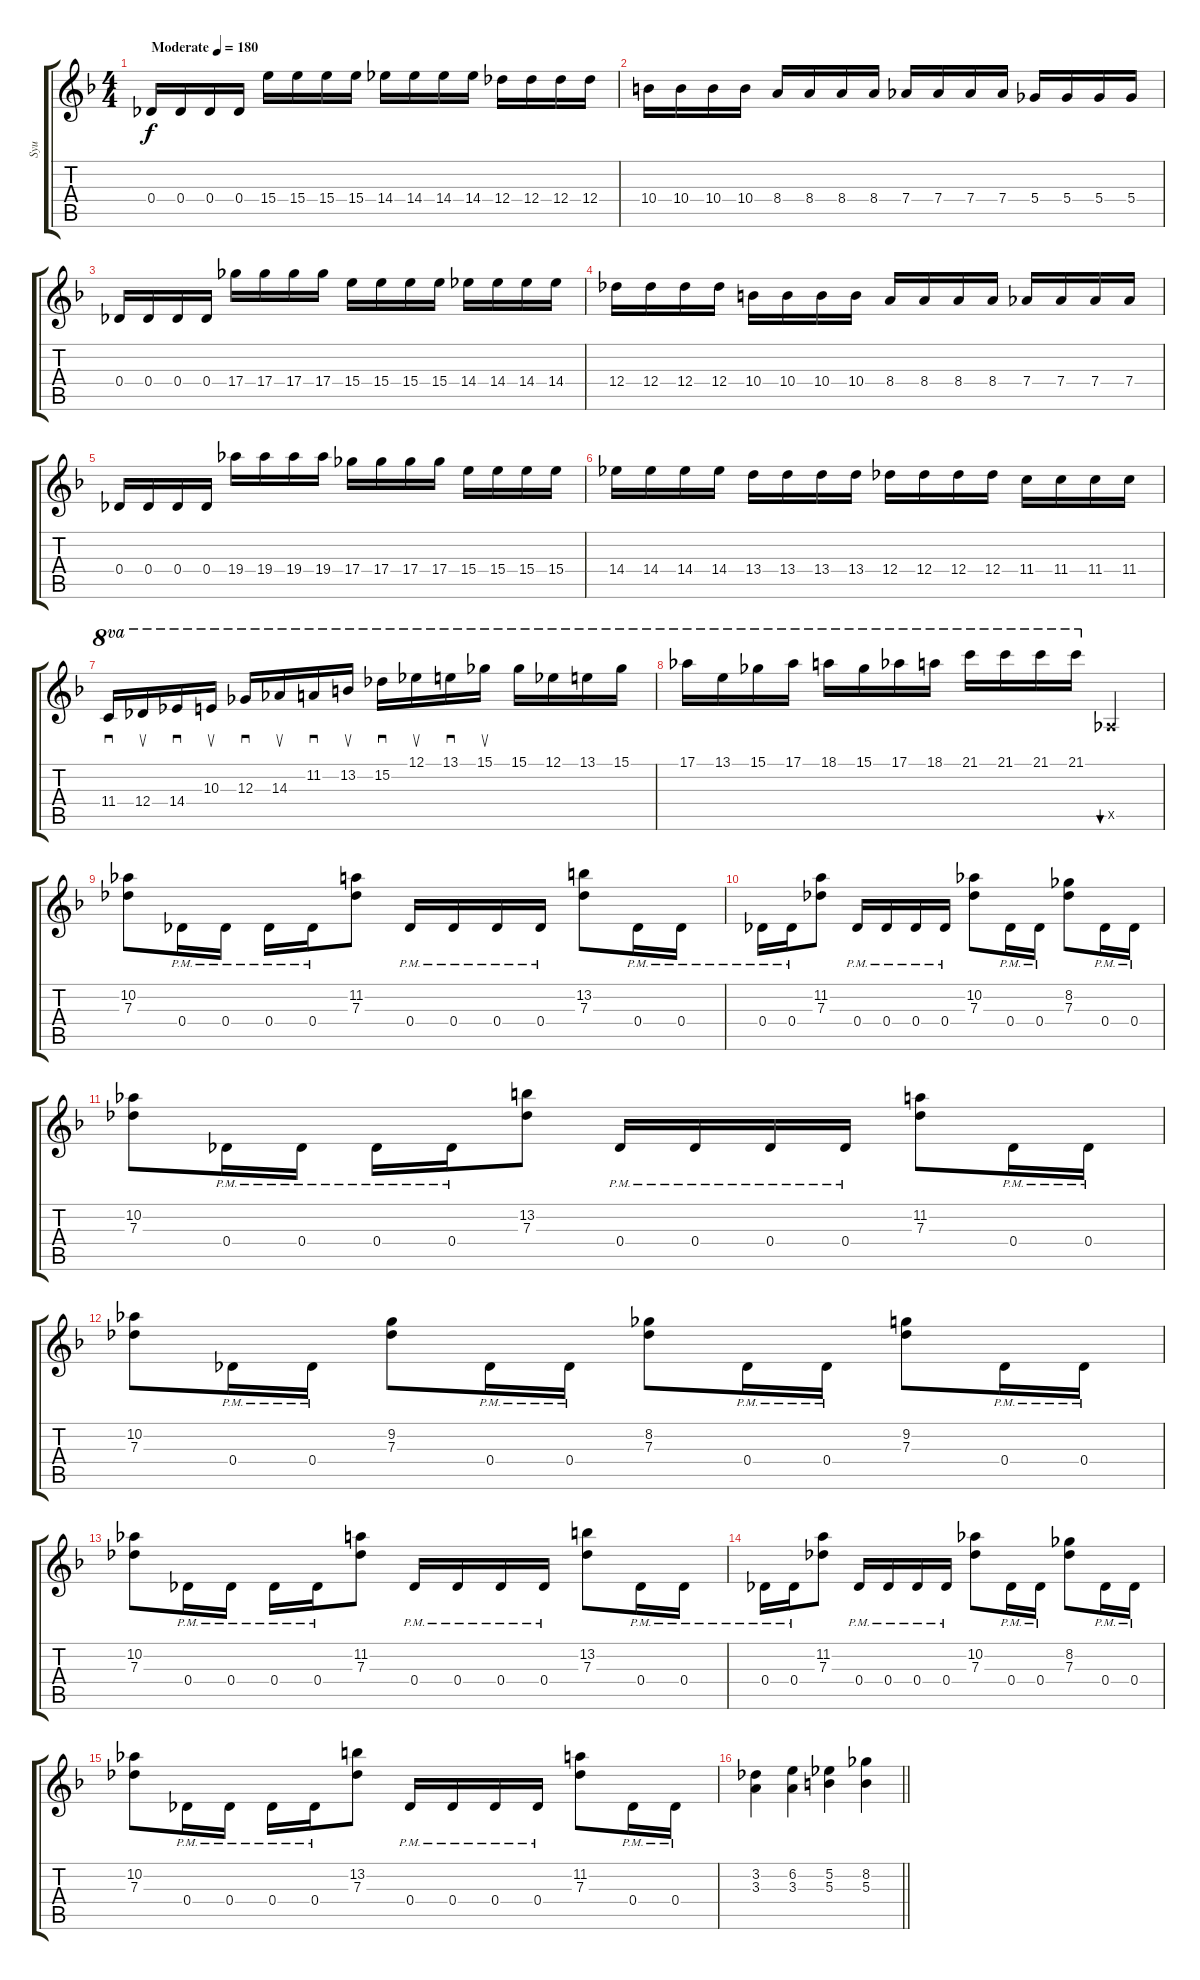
\track ("Syu" "Syu") {instrument distortionguitar}
\staff {score tabs}
\tuning (Eb4 Bb3 Gb3 Db3 Ab2 Eb2) {hide}
\ts (4 4)
\tempo (180 "Moderate")
\clef g2
\ks f
0.4.16{dy f instrument distortionguitar} 0.4.16 0.4.16 0.4.16 15.4.16 15.4.16 15.4.16 15.4.16 14.4.16 14.4.16 14.4.16 14.4.16 12.4.16 12.4.16 12.4.16 12.4.16 |
10.4.16 10.4.16 10.4.16 10.4.16 8.4.16 8.4.16 8.4.16 8.4.16 7.4.16 7.4.16 7.4.16 7.4.16 5.4.16 5.4.16 5.4.16 5.4.16 |
0.4.16 0.4.16 0.4.16 0.4.16 17.4.16 17.4.16 17.4.16 17.4.16 15.4.16 15.4.16 15.4.16 15.4.16 14.4.16 14.4.16 14.4.16 14.4.16 |
12.4.16 12.4.16 12.4.16 12.4.16 10.4.16 10.4.16 10.4.16 10.4.16 8.4.16 8.4.16 8.4.16 8.4.16 7.4.16 7.4.16 7.4.16 7.4.16 |
0.4.16 0.4.16 0.4.16 0.4.16 19.4.16 19.4.16 19.4.16 19.4.16 17.4.16 17.4.16 17.4.16 17.4.16 15.4.16 15.4.16 15.4.16 15.4.16 |
14.4.16 14.4.16 14.4.16 14.4.16 13.4.16 13.4.16 13.4.16 13.4.16 12.4.16 12.4.16 12.4.16 12.4.16 11.4.16 11.4.16 11.4.16 11.4.16 |
11.4.16{sd ot 8va} 12.4.16{su ot 8va} 14.4.16{sd ot 8va} 10.3.16{su ot 8va} 12.3.16{sd ot 8va} 14.3.16{su ot 8va} 11.2.16{sd ot 8va} 13.2.16{su ot 8va} 15.2.16{sd ot 8va} 12.1.16{su ot 8va} 13.1.16{sd ot 8va} 15.1.16{su ot 8va} 15.1.16{ot 8va} 12.1.16{ot 8va} 13.1.16{ot 8va} 15.1.16{ot 8va} |
17.1.16{ot 8va} 13.1.16{ot 8va} 15.1.16{ot 8va} 17.1.16{ot 8va} 18.1.16{ot 8va} 15.1.16{ot 8va} 17.1.16{ot 8va} 18.1.16{ot 8va} 21.1.16{ot 8va} 21.1.16{ot 8va} 21.1.16{ot 8va} 21.1.16{ot 8va} 0.5{x}.4{bu 480} |
(10.2 7.3).8 0.4{pm}.16 0.4{pm}.16 0.4{pm}.16 0.4{pm}.16 (11.2 7.3).8 0.4{pm}.16 0.4{pm}.16 0.4{pm}.16 0.4{pm}.16 (13.2 7.3).8 0.4{pm}.16 0.4{pm}.16 |
0.4{pm}.16 0.4{pm}.16 (11.2 7.3).8 0.4{pm}.16 0.4{pm}.16 0.4{pm}.16 0.4{pm}.16 (10.2 7.3).8 0.4{pm}.16 0.4{pm}.16 (8.2 7.3).8 0.4{pm}.16 0.4{pm}.16 |
(10.2 7.3).8 0.4{pm}.16 0.4{pm}.16 0.4{pm}.16 0.4{pm}.16 (13.2 7.3).8 0.4{pm}.16 0.4{pm}.16 0.4{pm}.16 0.4{pm}.16 (11.2 7.3).8 0.4{pm}.16 0.4{pm}.16 |
(10.2 7.3).8 0.4{pm}.16 0.4{pm}.16 (9.2 7.3).8 0.4{pm}.16 0.4{pm}.16 (8.2 7.3).8 0.4{pm}.16 0.4{pm}.16 (9.2 7.3).8 0.4{pm}.16 0.4{pm}.16 |
(10.2 7.3).8 0.4{pm}.16 0.4{pm}.16 0.4{pm}.16 0.4{pm}.16 (11.2 7.3).8 0.4{pm}.16 0.4{pm}.16 0.4{pm}.16 0.4{pm}.16 (13.2 7.3).8 0.4{pm}.16 0.4{pm}.16 |
0.4{pm}.16 0.4{pm}.16 (11.2 7.3).8 0.4{pm}.16 0.4{pm}.16 0.4{pm}.16 0.4{pm}.16 (10.2 7.3).8 0.4{pm}.16 0.4{pm}.16 (8.2 7.3).8 0.4{pm}.16 0.4{pm}.16 |
(10.2 7.3).8 0.4{pm}.16 0.4{pm}.16 0.4{pm}.16 0.4{pm}.16 (13.2 7.3).8 0.4{pm}.16 0.4{pm}.16 0.4{pm}.16 0.4{pm}.16 (11.2 7.3).8 0.4{pm}.16 0.4{pm}.16 |
\barLineRight lightlight
(3.2 3.3).4 (6.2 3.3).4 (5.2 5.3).4 (8.2 5.3).4
